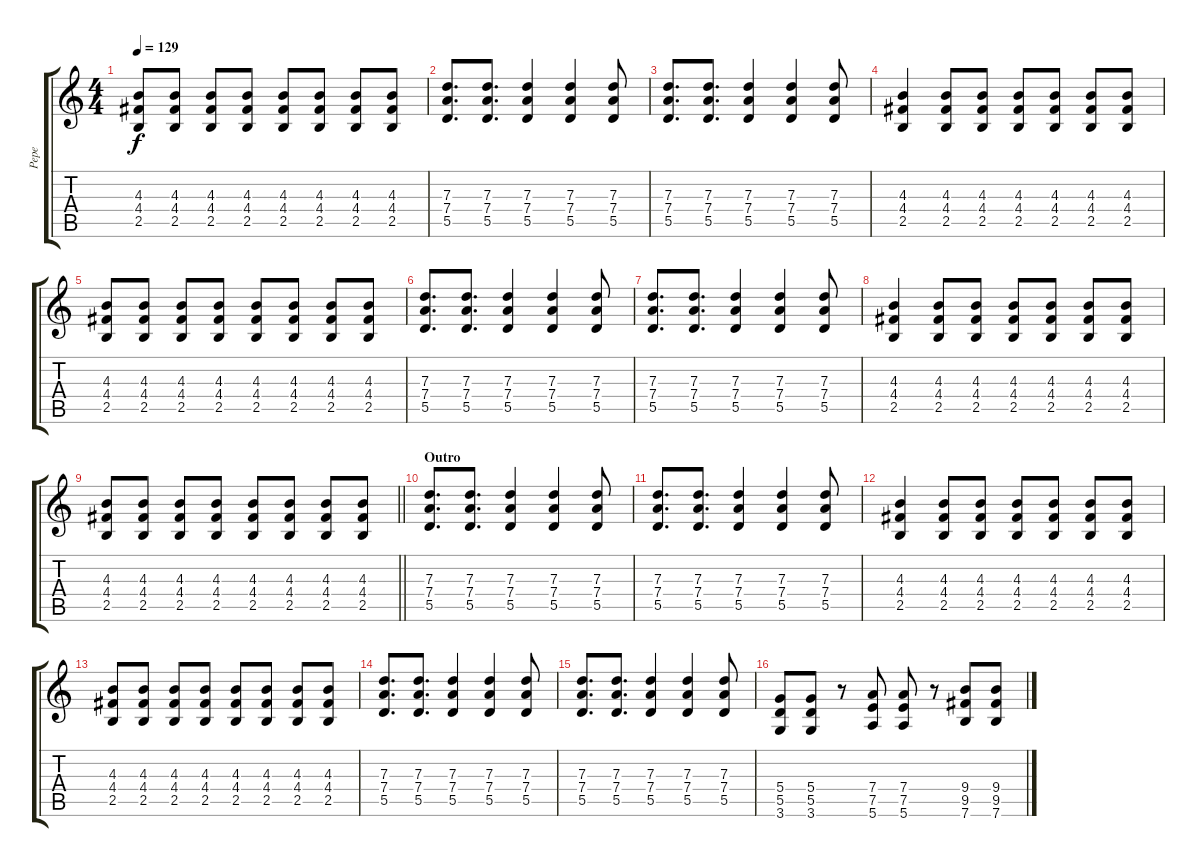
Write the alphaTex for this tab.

\track ("Pepe" "Pepe") {instrument distortionguitar}
\staff {score tabs}
\tuning (E4 B3 G3 D3 A2 E2) {hide}
\ts (4 4)
\tempo 129
\clef g2
\ks c
(4.3 4.4 2.5).8{dy f} (4.3 4.4 2.5).8 (4.3 4.4 2.5).8 (4.3 4.4 2.5).8 (4.3 4.4 2.5).8 (4.3 4.4 2.5).8 (4.3 4.4 2.5).8 (4.3 4.4 2.5).8 |
(7.3 7.4 5.5).8{d} (7.3 7.4 5.5).8{d} (7.3 7.4 5.5).4 (7.3 7.4 5.5).4 (7.3 7.4 5.5).8 |
(7.3 7.4 5.5).8{d} (7.3 7.4 5.5).8{d} (7.3 7.4 5.5).4 (7.3 7.4 5.5).4 (7.3 7.4 5.5).8 |
(4.3 4.4 2.5).4 (4.3 4.4 2.5).8 (4.3 4.4 2.5).8 (4.3 4.4 2.5).8 (4.3 4.4 2.5).8 (4.3 4.4 2.5).8 (4.3 4.4 2.5).8 |
(4.3 4.4 2.5).8 (4.3 4.4 2.5).8 (4.3 4.4 2.5).8 (4.3 4.4 2.5).8 (4.3 4.4 2.5).8 (4.3 4.4 2.5).8 (4.3 4.4 2.5).8 (4.3 4.4 2.5).8 |
(7.3 7.4 5.5).8{d} (7.3 7.4 5.5).8{d} (7.3 7.4 5.5).4 (7.3 7.4 5.5).4 (7.3 7.4 5.5).8 |
(7.3 7.4 5.5).8{d} (7.3 7.4 5.5).8{d} (7.3 7.4 5.5).4 (7.3 7.4 5.5).4 (7.3 7.4 5.5).8 |
(4.3 4.4 2.5).4 (4.3 4.4 2.5).8 (4.3 4.4 2.5).8 (4.3 4.4 2.5).8 (4.3 4.4 2.5).8 (4.3 4.4 2.5).8 (4.3 4.4 2.5).8 |
\barLineRight lightlight
(4.3 4.4 2.5).8 (4.3 4.4 2.5).8 (4.3 4.4 2.5).8 (4.3 4.4 2.5).8 (4.3 4.4 2.5).8 (4.3 4.4 2.5).8 (4.3 4.4 2.5).8 (4.3 4.4 2.5).8 |
\section ("" "Outro")
(7.3 7.4 5.5).8{d} (7.3 7.4 5.5).8{d} (7.3 7.4 5.5).4 (7.3 7.4 5.5).4 (7.3 7.4 5.5).8 |
(7.3 7.4 5.5).8{d} (7.3 7.4 5.5).8{d} (7.3 7.4 5.5).4 (7.3 7.4 5.5).4 (7.3 7.4 5.5).8 |
(4.3 4.4 2.5).4 (4.3 4.4 2.5).8 (4.3 4.4 2.5).8 (4.3 4.4 2.5).8 (4.3 4.4 2.5).8 (4.3 4.4 2.5).8 (4.3 4.4 2.5).8 |
(4.3 4.4 2.5).8 (4.3 4.4 2.5).8 (4.3 4.4 2.5).8 (4.3 4.4 2.5).8 (4.3 4.4 2.5).8 (4.3 4.4 2.5).8 (4.3 4.4 2.5).8 (4.3 4.4 2.5).8 |
(7.3 7.4 5.5).8{d} (7.3 7.4 5.5).8{d} (7.3 7.4 5.5).4 (7.3 7.4 5.5).4 (7.3 7.4 5.5).8 |
(7.3 7.4 5.5).8{d} (7.3 7.4 5.5).8{d} (7.3 7.4 5.5).4 (7.3 7.4 5.5).4 (7.3 7.4 5.5).8 |
(5.4 5.5 3.6).8 (5.4 5.5 3.6).8 r.8 (7.4 7.5 5.6).8 (7.4 7.5 5.6).8 r.8 (9.4 9.5 7.6).8 (9.4 9.5 7.6).8
